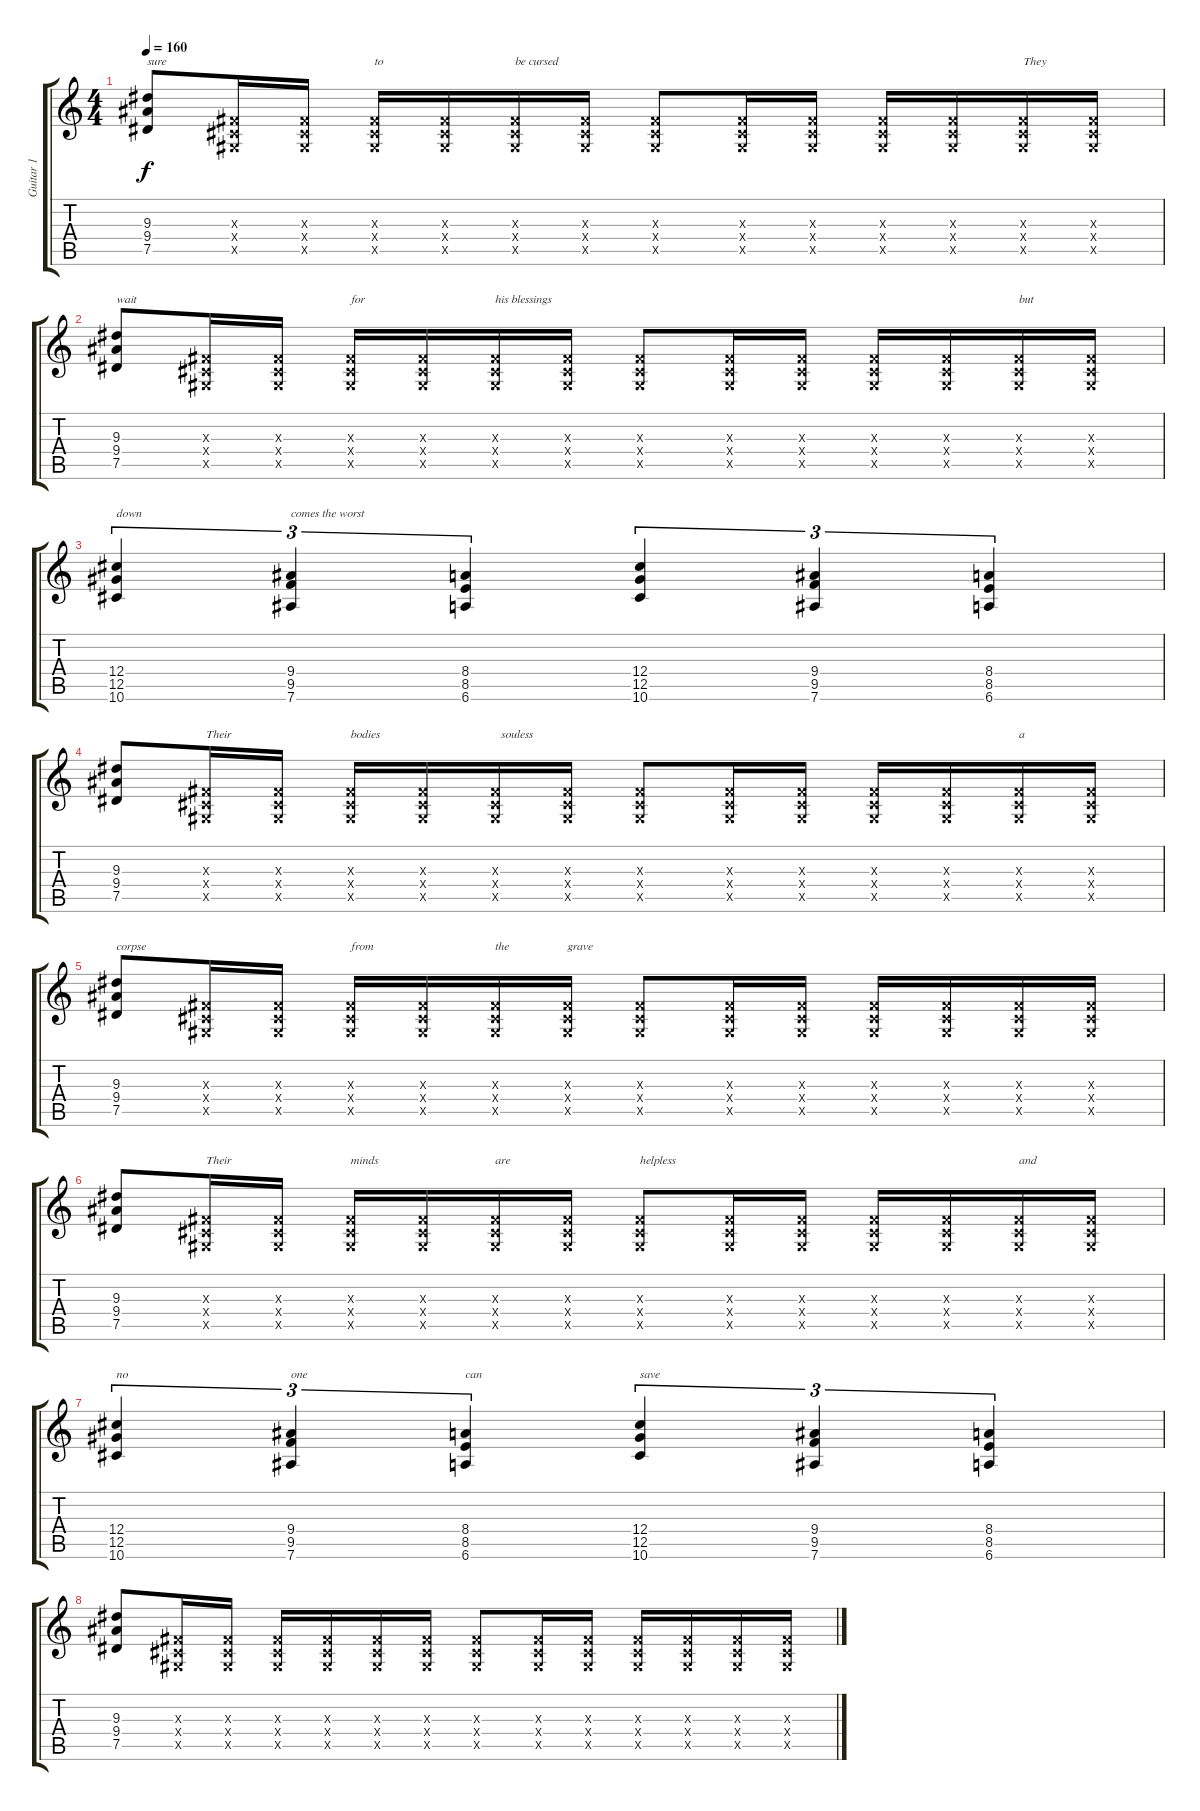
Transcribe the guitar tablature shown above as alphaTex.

\track ("Guitar 1" "Guitar 1") {instrument overdrivenguitar}
\staff {score tabs}
\tuning (Eb4 Bb3 Gb3 Db3 Ab2 Eb2) {hide}
\ts (4 4)
\tempo 160
\clef g2
\ks c
(9.3 9.4 7.5).8{txt "sure" dy f} (0.3{x} 0.4{x} 0.5{x}).16 (0.3{x} 0.4{x} 0.5{x}).16 (0.3{x} 0.4{x} 0.5{x}).16{txt "to"} (0.3{x} 0.4{x} 0.5{x}).16 (0.3{x} 0.4{x} 0.5{x}).16{txt "be cursed"} (0.3{x} 0.4{x} 0.5{x}).16 (0.3{x} 0.4{x} 0.5{x}).8 (0.3{x} 0.4{x} 0.5{x}).16 (0.3{x} 0.4{x} 0.5{x}).16 (0.3{x} 0.4{x} 0.5{x}).16 (0.3{x} 0.4{x} 0.5{x}).16 (0.3{x} 0.4{x} 0.5{x}).16{txt "They"} (0.3{x} 0.4{x} 0.5{x}).16 |
(9.3 9.4 7.5).8{txt "wait"} (0.3{x} 0.4{x} 0.5{x}).16 (0.3{x} 0.4{x} 0.5{x}).16 (0.3{x} 0.4{x} 0.5{x}).16{txt "for"} (0.3{x} 0.4{x} 0.5{x}).16 (0.3{x} 0.4{x} 0.5{x}).16{txt "his blessings"} (0.3{x} 0.4{x} 0.5{x}).16 (0.3{x} 0.4{x} 0.5{x}).8 (0.3{x} 0.4{x} 0.5{x}).16 (0.3{x} 0.4{x} 0.5{x}).16 (0.3{x} 0.4{x} 0.5{x}).16 (0.3{x} 0.4{x} 0.5{x}).16 (0.3{x} 0.4{x} 0.5{x}).16{txt "but"} (0.3{x} 0.4{x} 0.5{x}).16 |
(12.4 12.5 10.6).4{tu (3 2) txt "down"} (9.4 9.5 7.6).4{tu (3 2) txt "comes the worst"} (8.4 8.5 6.6).4{tu (3 2)} (12.4 12.5 10.6).4{tu (3 2)} (9.4 9.5 7.6).4{tu (3 2)} (8.4 8.5 6.6).4{tu (3 2)} |
(9.3 9.4 7.5).8 (0.3{x} 0.4{x} 0.5{x}).16{txt "Their"} (0.3{x} 0.4{x} 0.5{x}).16 (0.3{x} 0.4{x} 0.5{x}).16{txt "bodies"} (0.3{x} 0.4{x} 0.5{x}).16 (0.3{x} 0.4{x} 0.5{x}).16{txt "  souless"} (0.3{x} 0.4{x} 0.5{x}).16 (0.3{x} 0.4{x} 0.5{x}).8 (0.3{x} 0.4{x} 0.5{x}).16 (0.3{x} 0.4{x} 0.5{x}).16 (0.3{x} 0.4{x} 0.5{x}).16 (0.3{x} 0.4{x} 0.5{x}).16 (0.3{x} 0.4{x} 0.5{x}).16{txt "a"} (0.3{x} 0.4{x} 0.5{x}).16 |
(9.3 9.4 7.5).8{txt "corpse"} (0.3{x} 0.4{x} 0.5{x}).16 (0.3{x} 0.4{x} 0.5{x}).16 (0.3{x} 0.4{x} 0.5{x}).16{txt "from"} (0.3{x} 0.4{x} 0.5{x}).16 (0.3{x} 0.4{x} 0.5{x}).16{txt "the"} (0.3{x} 0.4{x} 0.5{x}).16{txt "grave"} (0.3{x} 0.4{x} 0.5{x}).8 (0.3{x} 0.4{x} 0.5{x}).16 (0.3{x} 0.4{x} 0.5{x}).16 (0.3{x} 0.4{x} 0.5{x}).16 (0.3{x} 0.4{x} 0.5{x}).16 (0.3{x} 0.4{x} 0.5{x}).16 (0.3{x} 0.4{x} 0.5{x}).16 |
(9.3 9.4 7.5).8 (0.3{x} 0.4{x} 0.5{x}).16{txt "Their"} (0.3{x} 0.4{x} 0.5{x}).16 (0.3{x} 0.4{x} 0.5{x}).16{txt "minds"} (0.3{x} 0.4{x} 0.5{x}).16 (0.3{x} 0.4{x} 0.5{x}).16{txt "are"} (0.3{x} 0.4{x} 0.5{x}).16 (0.3{x} 0.4{x} 0.5{x}).8{txt "helpless"} (0.3{x} 0.4{x} 0.5{x}).16 (0.3{x} 0.4{x} 0.5{x}).16 (0.3{x} 0.4{x} 0.5{x}).16 (0.3{x} 0.4{x} 0.5{x}).16 (0.3{x} 0.4{x} 0.5{x}).16{txt "and"} (0.3{x} 0.4{x} 0.5{x}).16 |
(12.4 12.5 10.6).4{tu (3 2) txt "no"} (9.4 9.5 7.6).4{tu (3 2) txt "one"} (8.4 8.5 6.6).4{tu (3 2) txt "can"} (12.4 12.5 10.6).4{tu (3 2) txt "save"} (9.4 9.5 7.6).4{tu (3 2)} (8.4 8.5 6.6).4{tu (3 2)} |
(9.3 9.4 7.5).8 (0.3{x} 0.4{x} 0.5{x}).16 (0.3{x} 0.4{x} 0.5{x}).16 (0.3{x} 0.4{x} 0.5{x}).16 (0.3{x} 0.4{x} 0.5{x}).16 (0.3{x} 0.4{x} 0.5{x}).16 (0.3{x} 0.4{x} 0.5{x}).16 (0.3{x} 0.4{x} 0.5{x}).8 (0.3{x} 0.4{x} 0.5{x}).16 (0.3{x} 0.4{x} 0.5{x}).16 (0.3{x} 0.4{x} 0.5{x}).16 (0.3{x} 0.4{x} 0.5{x}).16 (0.3{x} 0.4{x} 0.5{x}).16 (0.3{x} 0.4{x} 0.5{x}).16
